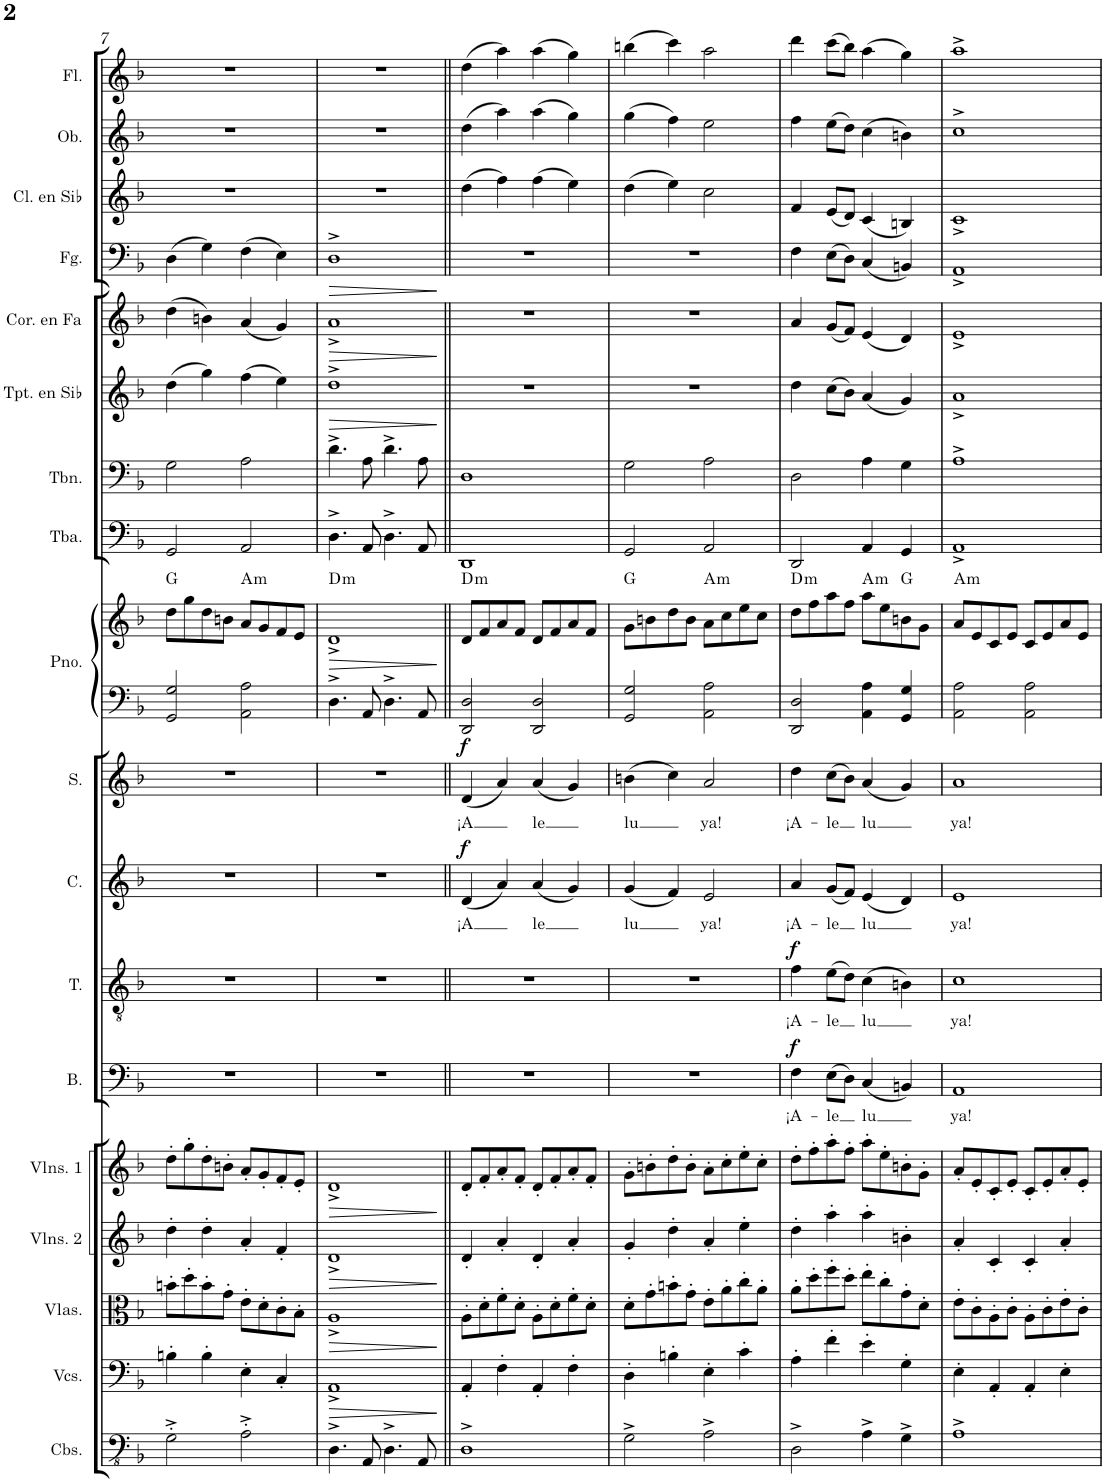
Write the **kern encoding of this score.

**kern	**kern	**dynam	**kern	**dynam	**kern	**dynam	**kern	**dynam	**kern	**text	**dynam	**kern	**text	**dynam	**kern	**text	**dynam	**kern	**text	**dynam	**kern	**kern	**dynam	**harte	**kern	**kern	**kern	**dynam	**kern	**dynam	**kern	**dynam	**kern	**kern	**kern
*part18	*part17	*part17	*part16	*part16	*part15	*part15	*part14	*part14	*part13	*part13	*part13	*part12	*part12	*part12	*part11	*part11	*part11	*part10	*part10	*part10	*part9	*part9	*part9	*part9	*part8	*part7	*part6	*part6	*part5	*part5	*part4	*part4	*part3	*part2	*part1
*staff19	*staff18	*staff18	*staff17	*staff17	*staff16	*staff16	*staff15	*staff15	*staff14	*staff14	*staff14	*staff13	*staff13	*staff13	*staff12	*staff12	*staff12	*staff11	*staff11	*staff11	*staff10	*staff9	*staff9/10	*	*staff8	*staff7	*staff6	*staff6	*staff5	*staff5	*staff4	*staff4	*staff3	*staff2	*staff1
*I"Contrabajos	*I"Violonchelos	*	*I"Violas	*	*I"Violines 2	*	*I"Violines 1	*	*I"Bajo	*	*	*I"Tenor	*	*	*I"Contralto	*	*	*I"Soprano	*	*	*I"Piano	*	*	*	*I"Tuba	*I"Trombón	*I"Trompeta en Sib	*	*I"Trompa en Fa	*	*I"Fagot	*	*I"Clarinete en Sib	*I"Oboe	*I"Flauta
*I'Cbs.	*I'Vcs.	*	*I'Vlas.	*	*I'Vlns. 2	*	*I'Vlns. 1	*	*I'B.	*	*	*I'T.	*	*	*I'C.	*	*	*I'S.	*	*	*I'Pno.	*	*	*	*I'Tba.	*I'Tbn.	*I'Tpt. en Sib	*	*	*	*I'Fg.	*	*I'Cl. en Sib	*I'Ob.	*I'Fl.
!!LO:PB:g=z
*clefFv4	*clefF4	*	*clefC3	*	*clefG2	*	*clefG2	*	*clefF4	*	*	*clefGv2	*	*	*clefG2	*	*	*clefG2	*	*	*clefF4	*clefG2	*	*	*clefF4	*clefF4	*clefG2	*	*clefG2	*	*clefF4	*	*clefG2	*clefG2	*clefG2
*	*	*	*	*	*	*	*	*	*	*	*	*	*	*	*	*	*	*	*	*	*	*	*	*	*	*	*Trd1c2	*	*Trd4c7	*	*	*	*Trd1c2	*	*
*k[b-]	*k[b-]	*	*k[b-]	*	*k[b-]	*	*k[b-]	*	*k[b-]	*	*	*k[b-]	*	*	*k[b-]	*	*	*k[b-]	*	*	*k[b-]	*k[b-]	*	*	*k[b-]	*k[b-]	*k[b-]	*	*k[b-]	*	*k[b-]	*	*k[b-]	*k[b-]	*k[b-]
*M2/2	*M2/2	*	*M2/2	*	*M2/2	*	*M2/2	*	*M2/2	*	*	*M2/2	*	*	*M2/2	*	*	*M2/2	*	*	*M2/2	*M2/2	*	*	*M2/2	*M2/2	*M2/2	*	*M2/2	*	*M2/2	*	*M2/2	*M2/2	*M2/2
*met(c|)	*met(c|)	*	*met(c|)	*	*met(c|)	*	*met(c|)	*	*met(c|)	*	*	*met(c|)	*	*	*met(c|)	*	*	*met(c|)	*	*	*met(c|)	*met(c|)	*	*	*met(c|)	*met(c|)	*met(c|)	*	*met(c|)	*	*met(c|)	*	*met(c|)	*met(c|)	*met(c|)
=7	=7	=7	=7	=7	=7	=7	=7	=7	=7	=7	=7	=7	=7	=7	=7	=7	=7	=7	=7	=7	=7	=7	=7	=7	=7	=7	=7	=7	=7	=7	=7	=7	=7	=7	=7
2GG^'\	4Bn'\	.	8bn'\L	.	4dd'\	.	8dd'\L	.	1r	.	.	1r	.	.	1r	.	.	1r	.	.	2GG/ 2G/	8dd\L	.	G:maj	2GG/	2G\	(4dd\	.	(4dd\	.	(4D\	.	1r	1r	1r
.	.	.	8dd'\	.	.	.	8gg'\	.	.	.	.	.	.	.	.	.	.	.	.	.	.	8gg\	.	.	.	.	.	.	.	.	.	.	.	.	.
.	4B'\	.	8b'\	.	4dd'\	.	8dd'\	.	.	.	.	.	.	.	.	.	.	.	.	.	.	8dd\	.	.	.	.	4gg\)	.	4bn\)	.	4G\)	.	.	.	.
.	.	.	8g'\J	.	.	.	8bn'\J	.	.	.	.	.	.	.	.	.	.	.	.	.	.	8bn\J	.	.	.	.	.	.	.	.	.	.	.	.	.
!	!	!	!	!	!	!	!	!	!	!	!	!	!	!	!	!	!	!	!	!	!	!	!	!LO:H:kt=m	!	!	!	!	!	!	!	!	!	!	!
2AA^'\	4E'\	.	8e'\L	.	4a'/	.	8a'/L	.	.	.	.	.	.	.	.	.	.	.	.	.	2AA\ 2A\	8a/L	.	A:min	2AA/	2A\	(4ff\	.	(4a/	.	(4F\	.	.	.	.
.	.	.	8d'\	.	.	.	8g'/	.	.	.	.	.	.	.	.	.	.	.	.	.	.	8g/	.	.	.	.	.	.	.	.	.	.	.	.	.
.	4C'/	.	8c'\	.	4f'/	.	8f'/	.	.	.	.	.	.	.	.	.	.	.	.	.	.	8f/	.	.	.	.	4ee\)	.	4g/)	.	4E\)	.	.	.	.
.	.	.	8B-'\J	.	.	.	8e'/J	.	.	.	.	.	.	.	.	.	.	.	.	.	.	8e/J	.	.	.	.	.	.	.	.	.	.	.	.	.
=8	=8	=8	=8	=8	=8	=8	=8	=8	=8	=8	=8	=8	=8	=8	=8	=8	=8	=8	=8	=8	=8	=8	=8	=8	=8	=8	=8	=8	=8	=8	=8	=8	=8	=8	=8
!	!	!LO:HP:b	!	!LO:HP:b	!	!LO:HP:b	!	!LO:HP:b	!	!	!	!	!	!	!	!	!	!	!	!	!	!	!LO:HP:b	!LO:H:kt=m	!	!	!	!LO:HP:b	!	!LO:HP:b	!	!LO:HP:b	!	!	!
4.DD^\	1AA^	>	1A^	>	1d^	>	1d^	>	1r	.	.	1r	.	.	1r	.	.	1r	.	.	4.D^\	1d^	>	D:min	4.D^\	4.d^\	1dd^	>	1a^	>	1D^	>	1r	1r	1r
8AAA/	.	.	.	.	.	.	.	.	.	.	.	.	.	.	.	.	.	.	.	.	8AA/	.	.	.	8AA/	8A\	.	.	.	.	.	.	.	.	.
4.DD^\	.	.	.	.	.	.	.	.	.	.	.	.	.	.	.	.	.	.	.	.	4.D^\	.	.	.	4.D^\	4.d^\	.	.	.	.	.	.	.	.	.
8AAA/	.	.	.	.	.	.	.	.	.	.	.	.	.	.	.	.	.	.	.	.	8AA/	.	.	.	8AA/	8A\	.	.	.	.	.	.	.	.	.
.	.	]	.	]	.	]	.	]	.	.	.	.	.	.	.	.	.	.	.	.	.	.	]	.	.	.	.	]	.	]	.	]	.	.	.
=9||	=9||	=9||	=9||	=9||	=9||	=9||	=9||	=9||	=9||	=9||	=9||	=9||	=9||	=9||	=9||	=9||	=9||	=9||	=9||	=9||	=9||	=9||	=9||	=9||	=9||	=9||	=9||	=9||	=9||	=9||	=9||	=9||	=9||	=9||	=9||
!	!	!	!	!	!	!	!	!	!	!	!	!	!	!	!	!LO:LY:b	!LO:DY:a	!	!LO:LY:b	!LO:DY:a	!	!	!	!LO:H:kt=m	!	!	!	!	!	!	!	!	!	!	!
1DD^	4AA'/	.	8A'\L	.	4d'/	.	8d'/L	.	1r	.	.	1r	.	.	(4d/	¡A	f	(4d/	¡A	f	2DD/ 2D/	8d/L	.	D:min	1DD	1D	1r	.	1r	.	1r	.	(4dd\	(4dd\	(4dd\
.	.	.	8d'\	.	.	.	8f'/	.	.	.	.	.	.	.	.	.	.	.	.	.	.	8f/	.	.	.	.	.	.	.	.	.	.	.	.	.
.	4F'\	.	8f'\	.	4a'/	.	8a'/	.	.	.	.	.	.	.	4a/)	.	.	4a/)	.	.	.	8a/	.	.	.	.	.	.	.	.	.	.	4ff\)	4aa\)	4aa\)
.	.	.	8d'\J	.	.	.	8f'/J	.	.	.	.	.	.	.	.	.	.	.	.	.	.	8f/J	.	.	.	.	.	.	.	.	.	.	.	.	.
!	!	!	!	!	!	!	!	!	!	!	!	!	!	!	!	!LO:LY:b	!	!	!LO:LY:b	!	!	!	!	!	!	!	!	!	!	!	!	!	!	!	!
.	4AA'/	.	8A'\L	.	4d'/	.	8d'/L	.	.	.	.	.	.	.	(4a/	le	.	(4a/	le	.	2DD/ 2D/	8d/L	.	.	.	.	.	.	.	.	.	.	(4ff\	(4aa\	(4aa\
.	.	.	8d'\	.	.	.	8f'/	.	.	.	.	.	.	.	.	.	.	.	.	.	.	8f/	.	.	.	.	.	.	.	.	.	.	.	.	.
.	4F'\	.	8f'\	.	4a'/	.	8a'/	.	.	.	.	.	.	.	4g/)	.	.	4g/)	.	.	.	8a/	.	.	.	.	.	.	.	.	.	.	4ee\)	4gg\)	4gg\)
.	.	.	8d'\J	.	.	.	8f'/J	.	.	.	.	.	.	.	.	.	.	.	.	.	.	8f/J	.	.	.	.	.	.	.	.	.	.	.	.	.
=10	=10	=10	=10	=10	=10	=10	=10	=10	=10	=10	=10	=10	=10	=10	=10	=10	=10	=10	=10	=10	=10	=10	=10	=10	=10	=10	=10	=10	=10	=10	=10	=10	=10	=10	=10
!	!	!	!	!	!	!	!	!	!	!	!	!	!	!	!	!LO:LY:b	!	!	!LO:LY:b	!	!	!	!	!	!	!	!	!	!	!	!	!	!	!	!
2GG^\	4D'\	.	8d'\L	.	4g'/	.	8g'\L	.	1r	.	.	1r	.	.	(4g/	lu	.	(4bn\	lu	.	2GG/ 2G/	8g\L	.	G:maj	2GG/	2G\	1r	.	1r	.	1r	.	(4dd\	(4gg\	(4bbn\
.	.	.	8g'\	.	.	.	8bn'\	.	.	.	.	.	.	.	.	.	.	.	.	.	.	8bn\	.	.	.	.	.	.	.	.	.	.	.	.	.
.	4Bn'\	.	8bn'\	.	4dd'\	.	8dd'\	.	.	.	.	.	.	.	4f/)	.	.	4cc\)	.	.	.	8dd\	.	.	.	.	.	.	.	.	.	.	4ee\)	4ff\)	4ccc\)
.	.	.	8g'\J	.	.	.	8b'\J	.	.	.	.	.	.	.	.	.	.	.	.	.	.	8b\J	.	.	.	.	.	.	.	.	.	.	.	.	.
!	!	!	!	!	!	!	!	!	!	!	!	!	!	!	!	!LO:LY:b	!	!	!LO:LY:b	!	!	!	!	!LO:H:kt=m	!	!	!	!	!	!	!	!	!	!	!
2AA^\	4E'\	.	8e'\L	.	4a'/	.	8a'\L	.	.	.	.	.	.	.	2e/	ya!	.	2a/	ya!	.	2AA\ 2A\	8a\L	.	A:min	2AA/	2A\	.	.	.	.	.	.	2cc\	2ee\	2aa\
.	.	.	8a'\	.	.	.	8cc'\	.	.	.	.	.	.	.	.	.	.	.	.	.	.	8cc\	.	.	.	.	.	.	.	.	.	.	.	.	.
.	4c'\	.	8cc'\	.	4ee'\	.	8ee'\	.	.	.	.	.	.	.	.	.	.	.	.	.	.	8ee\	.	.	.	.	.	.	.	.	.	.	.	.	.
.	.	.	8a'\J	.	.	.	8cc'\J	.	.	.	.	.	.	.	.	.	.	.	.	.	.	8cc\J	.	.	.	.	.	.	.	.	.	.	.	.	.
=11	=11	=11	=11	=11	=11	=11	=11	=11	=11	=11	=11	=11	=11	=11	=11	=11	=11	=11	=11	=11	=11	=11	=11	=11	=11	=11	=11	=11	=11	=11	=11	=11	=11	=11	=11
!	!	!	!	!	!	!	!	!	!	!LO:LY:b	!LO:DY:a	!	!LO:LY:b	!LO:DY:a	!	!LO:LY:b	!	!	!LO:LY:b	!	!	!	!	!LO:H:kt=m	!	!	!	!	!	!	!	!	!	!	!
2DD^\	4A'\	.	8a'\L	.	4dd'\	.	8dd'\L	.	4F\	¡A-	f	4f\	¡A-	f	4a/	¡A-	.	4dd\	¡A-	.	2DD/ 2D/	8dd\L	.	D:min	2DD/	2D\	4dd\	.	4a/	.	4F\	.	4f/	4ff\	4ddd\
.	.	.	8dd'\	.	.	.	8ff'\	.	.	.	.	.	.	.	.	.	.	.	.	.	.	8ff\	.	.	.	.	.	.	.	.	.	.	.	.	.
!	!	!	!	!	!	!	!	!	!	!LO:LY:b	!	!	!LO:LY:b	!	!	!LO:LY:b	!	!	!LO:LY:b	!	!	!	!	!	!	!	!	!	!	!	!	!	!	!	!
.	4f'\	.	8ff'\	.	4aa'\	.	8aa'\	.	(8E\L	-le	.	(8e\L	-le	.	(8g/L	-le	.	(8cc\L	-le	.	.	8aa\	.	.	.	.	(8cc\L	.	(8g/L	.	(8E\L	.	(8e/L	(8ee\L	(8ccc\L
.	.	.	8dd'\J	.	.	.	8ff'\J	.	8D\J)	.	.	8d\J)	.	.	8f/J)	.	.	8b-\J)	.	.	.	8ff\J	.	.	.	.	8b-\J)	.	8f/J)	.	8D\J)	.	8d/J)	8dd\J)	8bb-\J)
!	!	!	!	!	!	!	!	!	!	!LO:LY:b	!	!	!LO:LY:b	!	!	!LO:LY:b	!	!	!LO:LY:b	!	!	!	!	!LO:H:kt=m	!	!	!	!	!	!	!	!	!	!	!
4AA^\	4e'\	.	8ee'\L	.	4aa'\	.	8aa'\L	.	(4C/	lu	.	(4c\	lu	.	(4e/	lu	.	(4a/	lu	.	4AA\ 4A\	8aa\L	.	A:min	4AA/	4A\	(4a/	.	(4e/	.	(4C/	.	(4c/	(4cc\	(4aa\
.	.	.	8cc'\	.	.	.	8ee'\	.	.	.	.	.	.	.	.	.	.	.	.	.	.	8ee\	.	.	.	.	.	.	.	.	.	.	.	.	.
4GG^\	4G'\	.	8g'\	.	4bn'\	.	8bn'\	.	4BBn/)	.	.	4Bn\)	.	.	4d/)	.	.	4g/)	.	.	4GG/ 4G/	8bn\	.	G:maj	4GG/	4G\	4g/)	.	4d/)	.	4BBn/)	.	4Bn/)	4bn\)	4gg\)
.	.	.	8d'\J	.	.	.	8g'\J	.	.	.	.	.	.	.	.	.	.	.	.	.	.	8g\J	.	.	.	.	.	.	.	.	.	.	.	.	.
=12	=12	=12	=12	=12	=12	=12	=12	=12	=12	=12	=12	=12	=12	=12	=12	=12	=12	=12	=12	=12	=12	=12	=12	=12	=12	=12	=12	=12	=12	=12	=12	=12	=12	=12	=12
!	!	!	!	!	!	!	!	!	!	!LO:LY:b	!	!	!LO:LY:b	!	!	!LO:LY:b	!	!	!LO:LY:b	!	!	!	!	!LO:H:kt=m	!	!	!	!	!	!	!	!	!	!	!
1AA^	4E'\	.	8e'\L	.	4a'/	.	8a'/L	.	1AA	ya!	.	1c	ya!	.	1e	ya!	.	1a	ya!	.	2AA\ 2A\	8a/L	.	A:min	1AA^	1A^	1a^	.	1e^	.	1AA^	.	1c^	1cc^	1aa^
.	.	.	8c'\	.	.	.	8e'/	.	.	.	.	.	.	.	.	.	.	.	.	.	.	8e/	.	.	.	.	.	.	.	.	.	.	.	.	.
.	4AA'/	.	8A'\	.	4c'/	.	8c'/	.	.	.	.	.	.	.	.	.	.	.	.	.	.	8c/	.	.	.	.	.	.	.	.	.	.	.	.	.
.	.	.	8c'\J	.	.	.	8e'/J	.	.	.	.	.	.	.	.	.	.	.	.	.	.	8e/J	.	.	.	.	.	.	.	.	.	.	.	.	.
.	4AA'/	.	8A'\L	.	4c'/	.	8c'/L	.	.	.	.	.	.	.	.	.	.	.	.	.	2AA\ 2A\	8c/L	.	.	.	.	.	.	.	.	.	.	.	.	.
.	.	.	8c'\	.	.	.	8e'/	.	.	.	.	.	.	.	.	.	.	.	.	.	.	8e/	.	.	.	.	.	.	.	.	.	.	.	.	.
.	4E'\	.	8e'\	.	4a'/	.	8a'/	.	.	.	.	.	.	.	.	.	.	.	.	.	.	8a/	.	.	.	.	.	.	.	.	.	.	.	.	.
.	.	.	8c'\J	.	.	.	8e'/J	.	.	.	.	.	.	.	.	.	.	.	.	.	.	8e/J	.	.	.	.	.	.	.	.	.	.	.	.	.
=	=	=	=	=	=	=	=	=	=	=	=	=	=	=	=	=	=	=	=	=	=	=	=	=	=	=	=	=	=	=	=	=	=	=	=
*-	*-	*-	*-	*-	*-	*-	*-	*-	*-	*-	*-	*-	*-	*-	*-	*-	*-	*-	*-	*-	*-	*-	*-	*-	*-	*-	*-	*-	*-	*-	*-	*-	*-	*-	*-
